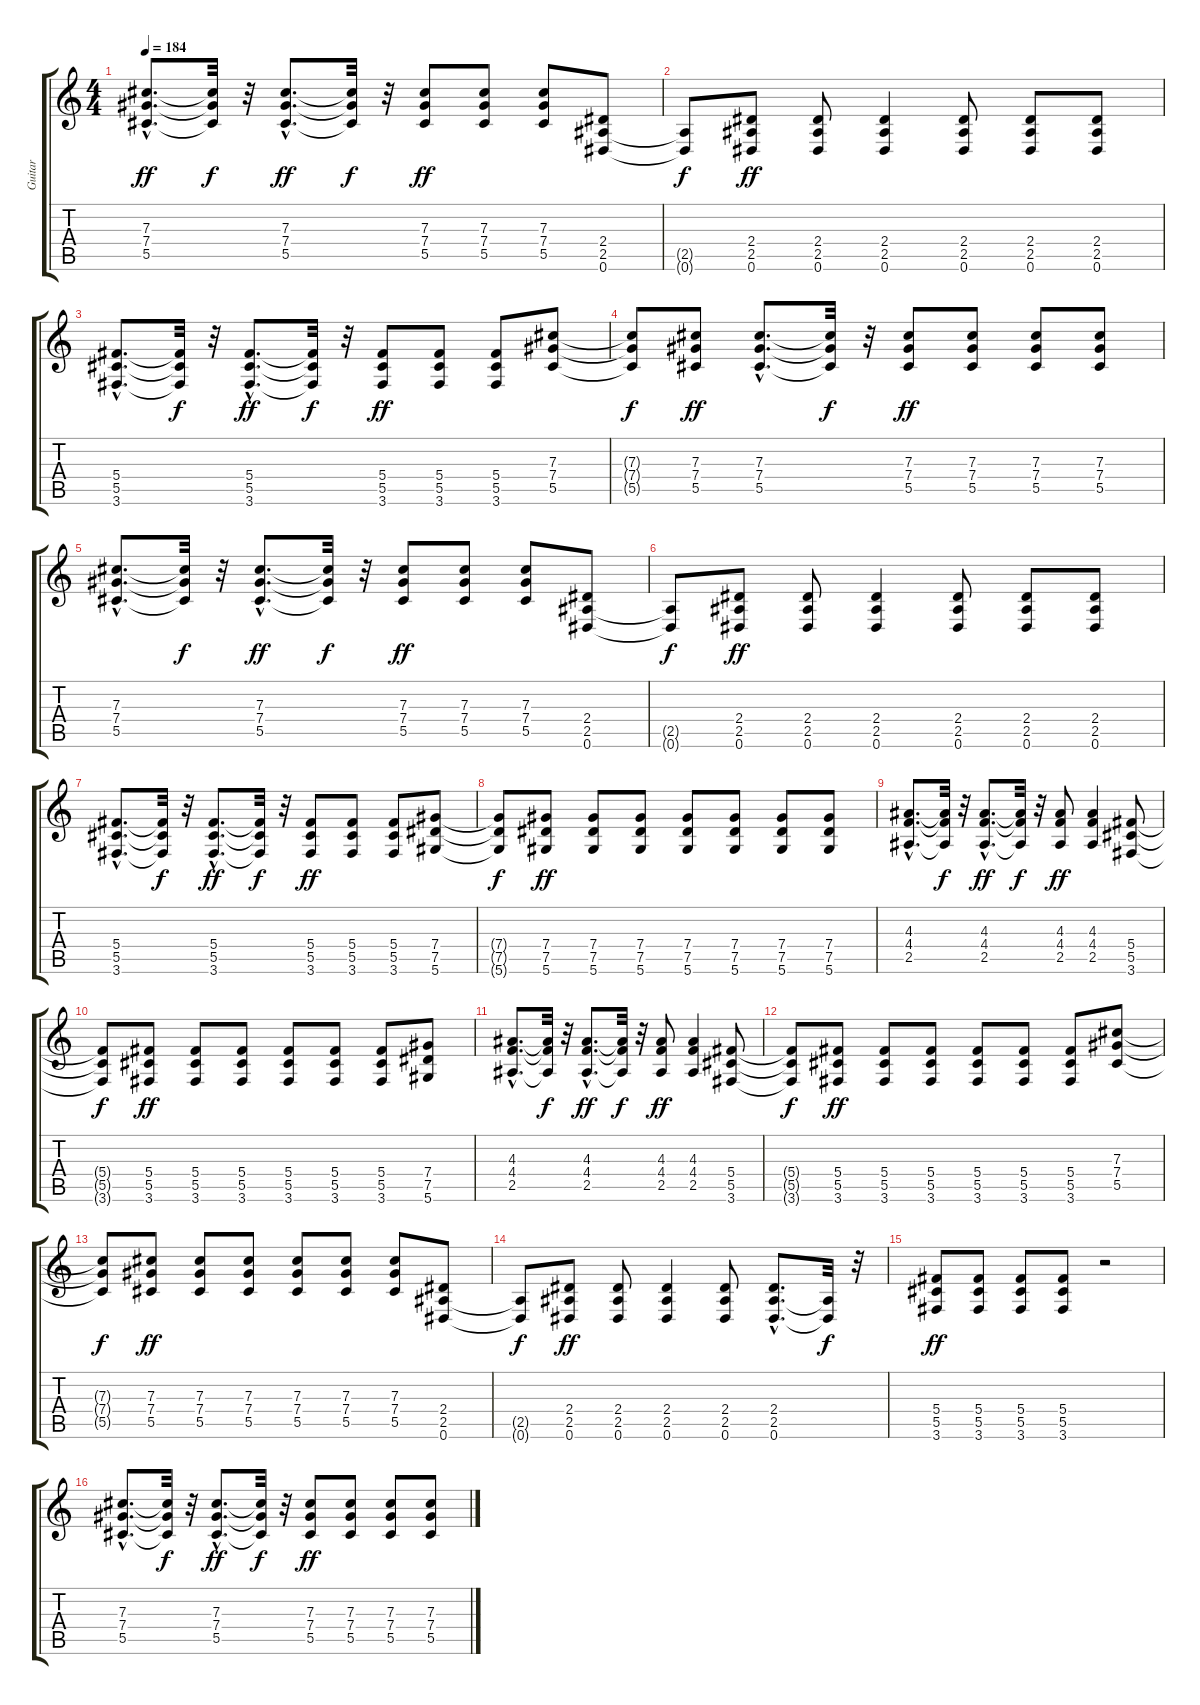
\track ("Guitar" "Guitar") {instrument distortionguitar}
\staff {score tabs}
\tuning (Eb4 Bb3 Gb3 Db3 Ab2 Eb2) {hide}
\ts (4 4)
\tempo 184
\clef g2
\ks c
(7.3{hac} 7.4{hac} 5.5{hac}).8{d dy ff} (7.3{t} 7.4{t} 5.5{t}).32{dy f} r.32 (7.3{hac} 7.4{hac} 5.5{hac}).8{d dy ff} (7.3{t} 7.4{t} 5.5{t}).32{dy f} r.32 (7.3 7.4 5.5).8{dy ff} (7.3 7.4 5.5).8 (7.3 7.4 5.5).8 (2.4 2.5 0.6).8 |
(2.5{t} 0.6{t}).8{dy f} (2.4 2.5 0.6).8{dy ff} (2.4 2.5 0.6).8 (2.4 2.5 0.6).4 (2.4 2.5 0.6).8 (2.4 2.5 0.6).8 (2.4 2.5 0.6).8 |
(5.4{hac} 5.5{hac} 3.6{hac}).8{d} (5.4{t} 5.5{t} 3.6{t}).32{dy f} r.32 (5.4{hac} 5.5{hac} 3.6{hac}).8{d dy ff} (5.4{t} 5.5{t} 3.6{t}).32{dy f} r.32 (5.4 5.5 3.6).8{dy ff} (5.4 5.5 3.6).8 (5.4 5.5 3.6).8 (7.3 7.4 5.5).8 |
(7.3{t} 7.4{t} 5.5{t}).8{dy f} (7.3 7.4 5.5).8{dy ff} (7.3{hac} 7.4{hac} 5.5{hac}).8{d} (7.3{t} 7.4{t} 5.5{t}).32{dy f} r.32 (7.3 7.4 5.5).8{dy ff} (7.3 7.4 5.5).8 (7.3 7.4 5.5).8 (7.3 7.4 5.5).8 |
(7.3{hac} 7.4{hac} 5.5{hac}).8{d} (7.3{t} 7.4{t} 5.5{t}).32{dy f} r.32 (7.3{hac} 7.4{hac} 5.5{hac}).8{d dy ff} (7.3{t} 7.4{t} 5.5{t}).32{dy f} r.32 (7.3 7.4 5.5).8{dy ff} (7.3 7.4 5.5).8 (7.3 7.4 5.5).8 (2.4 2.5 0.6).8 |
(2.5{t} 0.6{t}).8{dy f} (2.4 2.5 0.6).8{dy ff} (2.4 2.5 0.6).8 (2.4 2.5 0.6).4 (2.4 2.5 0.6).8 (2.4 2.5 0.6).8 (2.4 2.5 0.6).8 |
(5.4{hac} 5.5{hac} 3.6{hac}).8{d} (5.4{t} 5.5{t} 3.6{t}).32{dy f} r.32 (5.4{hac} 5.5{hac} 3.6{hac}).8{d dy ff} (5.4{t} 5.5{t} 3.6{t}).32{dy f} r.32 (5.4 5.5 3.6).8{dy ff} (5.4 5.5 3.6).8 (5.4 5.5 3.6).8 (7.4 7.5 5.6).8 |
(7.4{t} 7.5{t} 5.6{t}).8{dy f} (7.4 7.5 5.6).8{dy ff} (7.4 7.5 5.6).8 (7.4 7.5 5.6).8 (7.4 7.5 5.6).8 (7.4 7.5 5.6).8 (7.4 7.5 5.6).8 (7.4 7.5 5.6).8 |
(4.3{hac} 4.4{hac} 2.5{hac}).8{d} (4.3{t} 4.4{t} 2.5{t}).32{dy f} r.32 (4.3{hac} 4.4{hac} 2.5{hac}).8{d dy ff} (4.3{t} 4.4{t} 2.5{t}).32{dy f} r.32 (4.3 4.4 2.5).8{dy ff} (4.3 4.4 2.5).4 (5.4 5.5 3.6).8 |
(5.4{t} 5.5{t} 3.6{t}).8{dy f} (5.4 5.5 3.6).8{dy ff} (5.4 5.5 3.6).8 (5.4 5.5 3.6).8 (5.4 5.5 3.6).8 (5.4 5.5 3.6).8 (5.4 5.5 3.6).8 (7.4 7.5 5.6).8 |
(4.3{hac} 4.4{hac} 2.5{hac}).8{d} (4.3{t} 4.4{t} 2.5{t}).32{dy f} r.32 (4.3{hac} 4.4{hac} 2.5{hac}).8{d dy ff} (4.3{t} 4.4{t} 2.5{t}).32{dy f} r.32 (4.3 4.4 2.5).8{dy ff} (4.3 4.4 2.5).4 (5.4 5.5 3.6).8 |
(5.4{t} 5.5{t} 3.6{t}).8{dy f} (5.4 5.5 3.6).8{dy ff} (5.4 5.5 3.6).8 (5.4 5.5 3.6).8 (5.4 5.5 3.6).8 (5.4 5.5 3.6).8 (5.4 5.5 3.6).8 (7.3 7.4 5.5).8 |
(7.3{t} 7.4{t} 5.5{t}).8{dy f} (7.3 7.4 5.5).8{dy ff} (7.3 7.4 5.5).8 (7.3 7.4 5.5).8 (7.3 7.4 5.5).8 (7.3 7.4 5.5).8 (7.3 7.4 5.5).8 (2.4 2.5 0.6).8 |
(2.5{t} 0.6{t}).8{dy f} (2.4 2.5 0.6).8{dy ff} (2.4 2.5 0.6).8 (2.4 2.5 0.6).4 (2.4 2.5 0.6).8 (2.4{hac} 2.5{hac} 0.6{hac}).8{d} (2.5{t} 0.6{t}).32{dy f} r.32 |
(5.4 5.5 3.6).8{dy ff} (5.4 5.5 3.6).8 (5.4 5.5 3.6).8 (5.4 5.5 3.6).8 r.2 |
(7.3{hac} 7.4{hac} 5.5{hac}).8{d} (7.3{t} 7.4{t} 5.5{t}).32{dy f} r.32 (7.3{hac} 7.4{hac} 5.5{hac}).8{d dy ff} (7.3{t} 7.4{t} 5.5{t}).32{dy f} r.32 (7.3 7.4 5.5).8{dy ff} (7.3 7.4 5.5).8 (7.3 7.4 5.5).8 (7.3 7.4 5.5).8
